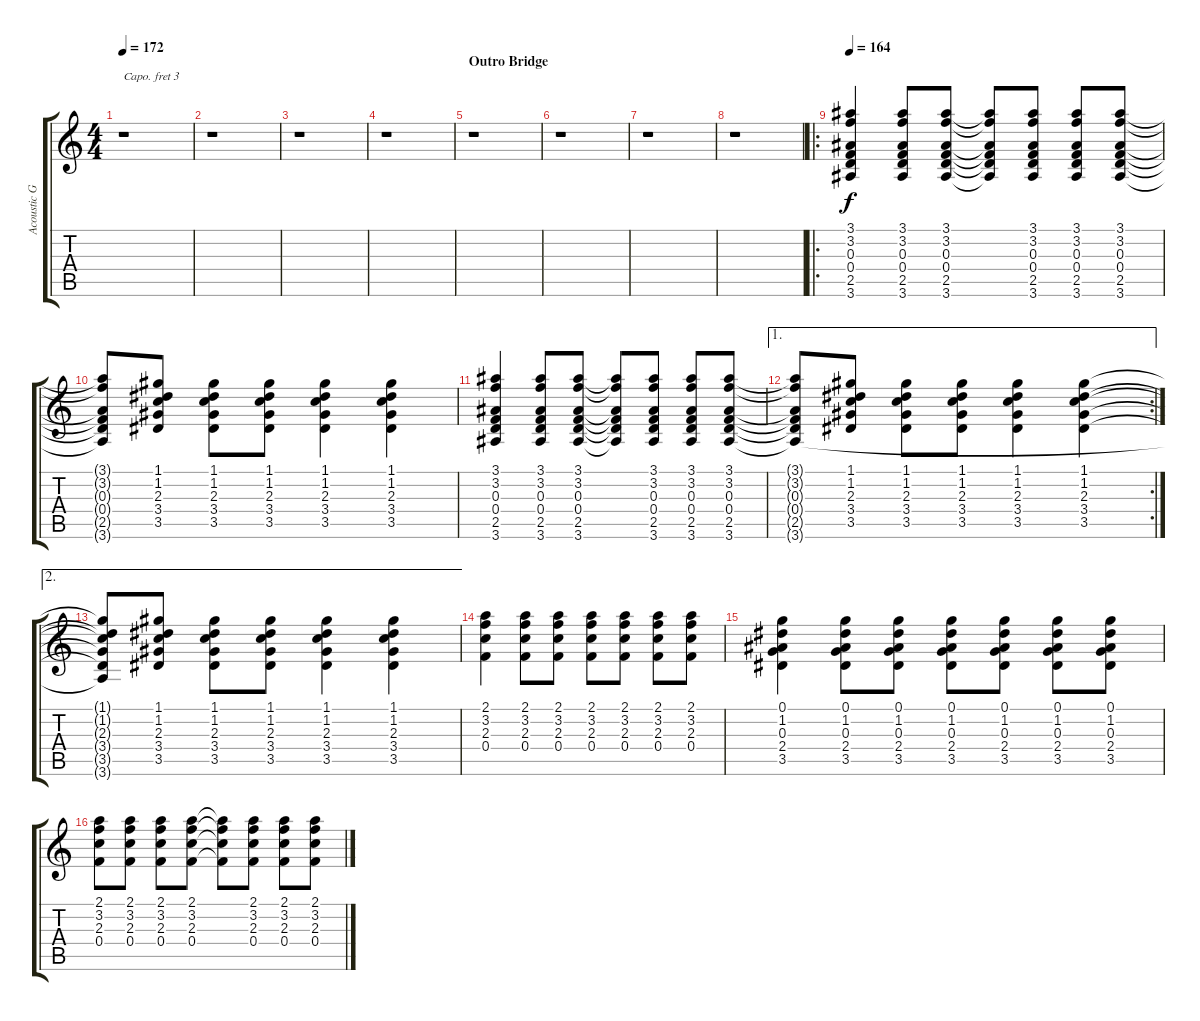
\track ("Acoustic Guitar (Capo 3rd fret)" "Acoustic G") {instrument acousticguitarsteel}
\staff {score tabs}
\capo 3
\tuning (E4 B3 G3 D3 A2 E2) {hide}
\ts (4 4)
\tempo 172
\clef g2
\ks c
r.1{dy f} |
r.1 |
r.1 |
r.1 |
\section ("" "Outro Bridge")
r.1 |
r.1 |
r.1 |
r.1 |
\ro
\tempo 164
(3.1 3.2 0.3 0.4 2.5 3.6).4 (3.1 3.2 0.3 0.4 2.5 3.6).8 (3.1 3.2 0.3 0.4 2.5 3.6).8 (3.1{t} 3.2{t} 0.3{t} 0.4{t} 2.5{t} 3.6{t}).8 (3.1 3.2 0.3 0.4 2.5 3.6).8 (3.1 3.2 0.3 0.4 2.5 3.6).8 (3.1 3.2 0.3 0.4 2.5 3.6).8 |
(3.1{t} 3.2{t} 0.3{t} 0.4{t} 2.5{t} 3.6{t}).8 (1.1 1.2 2.3 3.4 3.5).8 (1.1 1.2 2.3 3.4 3.5).8 (1.1 1.2 2.3 3.4 3.5).8 (1.1 1.2 2.3 3.4 3.5).4 (1.1 1.2 2.3 3.4 3.5).4 |
(3.1 3.2 0.3 0.4 2.5 3.6).4 (3.1 3.2 0.3 0.4 2.5 3.6).8 (3.1 3.2 0.3 0.4 2.5 3.6).8 (3.1{t} 3.2{t} 0.3{t} 0.4{t} 2.5{t} 3.6{t}).8 (3.1 3.2 0.3 0.4 2.5 3.6).8 (3.1 3.2 0.3 0.4 2.5 3.6).8 (3.1 3.2 0.3 0.4 2.5 3.6).8 |
\ae 1
\rc 2
(3.1{t} 3.2{t} 0.3{t} 0.4{t} 2.5{t} 3.6{t}).8 (1.1 1.2 2.3 3.4 3.5).8 (1.1 1.2 2.3 3.4 3.5).8 (1.1 1.2 2.3 3.4 3.5).8 (1.1 1.2 2.3 3.4 3.5).4 (1.1 1.2 2.3 3.4 3.5).4 |
\ae 2
(1.1{t} 1.2{t} 2.3{t} 3.4{t} 3.5{t} 3.6{t}).8 (1.1 1.2 2.3 3.4 3.5).8 (1.1 1.2 2.3 3.4 3.5).8 (1.1 1.2 2.3 3.4 3.5).8 (1.1 1.2 2.3 3.4 3.5).4 (1.1 1.2 2.3 3.4 3.5).4 |
(2.1 3.2 2.3 0.4).4 (2.1 3.2 2.3 0.4).8 (2.1 3.2 2.3 0.4).8 (2.1 3.2 2.3 0.4).8 (2.1 3.2 2.3 0.4).8 (2.1 3.2 2.3 0.4).8 (2.1 3.2 2.3 0.4).8 |
(0.1 1.2 0.3 2.4 3.5).4 (0.1 1.2 0.3 2.4 3.5).8 (0.1 1.2 0.3 2.4 3.5).8 (0.1 1.2 0.3 2.4 3.5).8 (0.1 1.2 0.3 2.4 3.5).8 (0.1 1.2 0.3 2.4 3.5).8 (0.1 1.2 0.3 2.4 3.5).8 |
(2.1 3.2 2.3 0.4).8 (2.1 3.2 2.3 0.4).8 (2.1 3.2 2.3 0.4).8 (2.1 3.2 2.3 0.4).8 (2.1{t} 3.2{t} 2.3{t} 0.4{t}).8 (2.1 3.2 2.3 0.4).8 (2.1 3.2 2.3 0.4).8 (2.1 3.2 2.3 0.4).8
